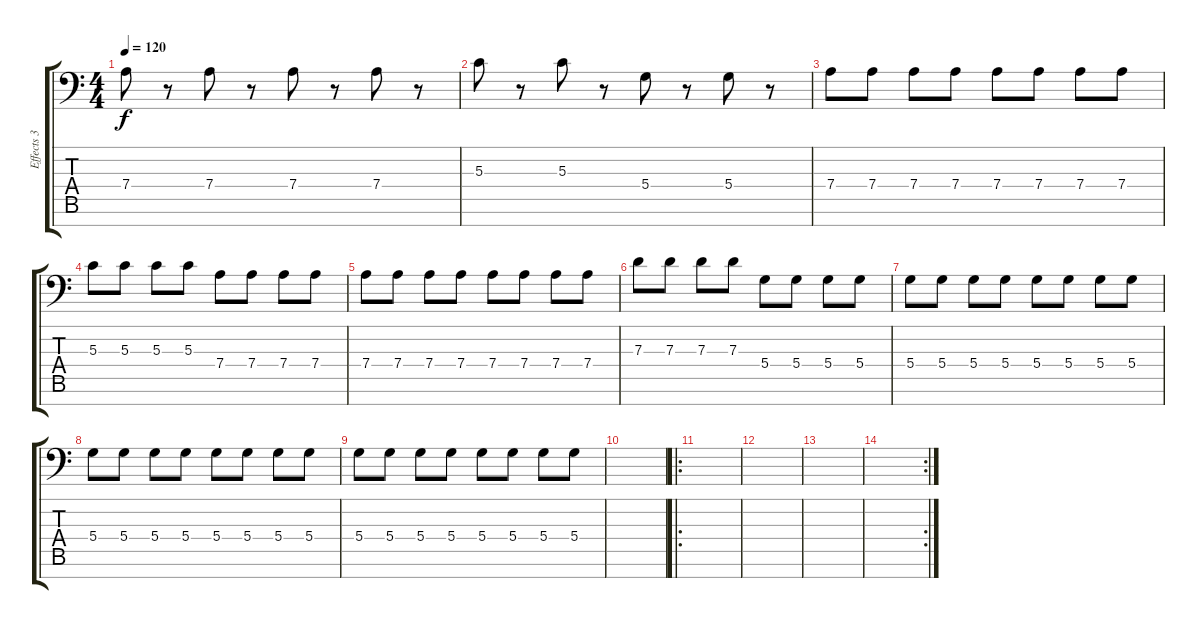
\track ("Effects 3" "Effects 3") {instrument applause}
\staff {score tabs}
\tuning (E4 B3 G3 D3 A2 E2 C-1) {hide}
\ts (4 4)
\tempo 120
\clef f4
\ks c
7.4.8{dy f instrument applause} r.8 7.4.8 r.8 7.4.8 r.8 7.4.8 r.8 |
5.3.8 r.8 5.3.8 r.8 5.4.8 r.8 5.4.8 r.8 |
7.4.8 7.4.8 7.4.8 7.4.8 7.4.8 7.4.8 7.4.8 7.4.8 |
5.3.8 5.3.8 5.3.8 5.3.8 7.4.8 7.4.8 7.4.8 7.4.8 |
7.4.8 7.4.8 7.4.8 7.4.8 7.4.8 7.4.8 7.4.8 7.4.8 |
7.3.8 7.3.8 7.3.8 7.3.8 5.4.8 5.4.8 5.4.8 5.4.8 |
5.4.8 5.4.8 5.4.8 5.4.8 5.4.8 5.4.8 5.4.8 5.4.8 |
5.4.8 5.4.8 5.4.8 5.4.8 5.4.8 5.4.8 5.4.8 5.4.8 |
5.4.8 5.4.8 5.4.8 5.4.8 5.4.8 5.4.8 5.4.8 5.4.8 |
|
\ro
|
|
|
\rc 2
